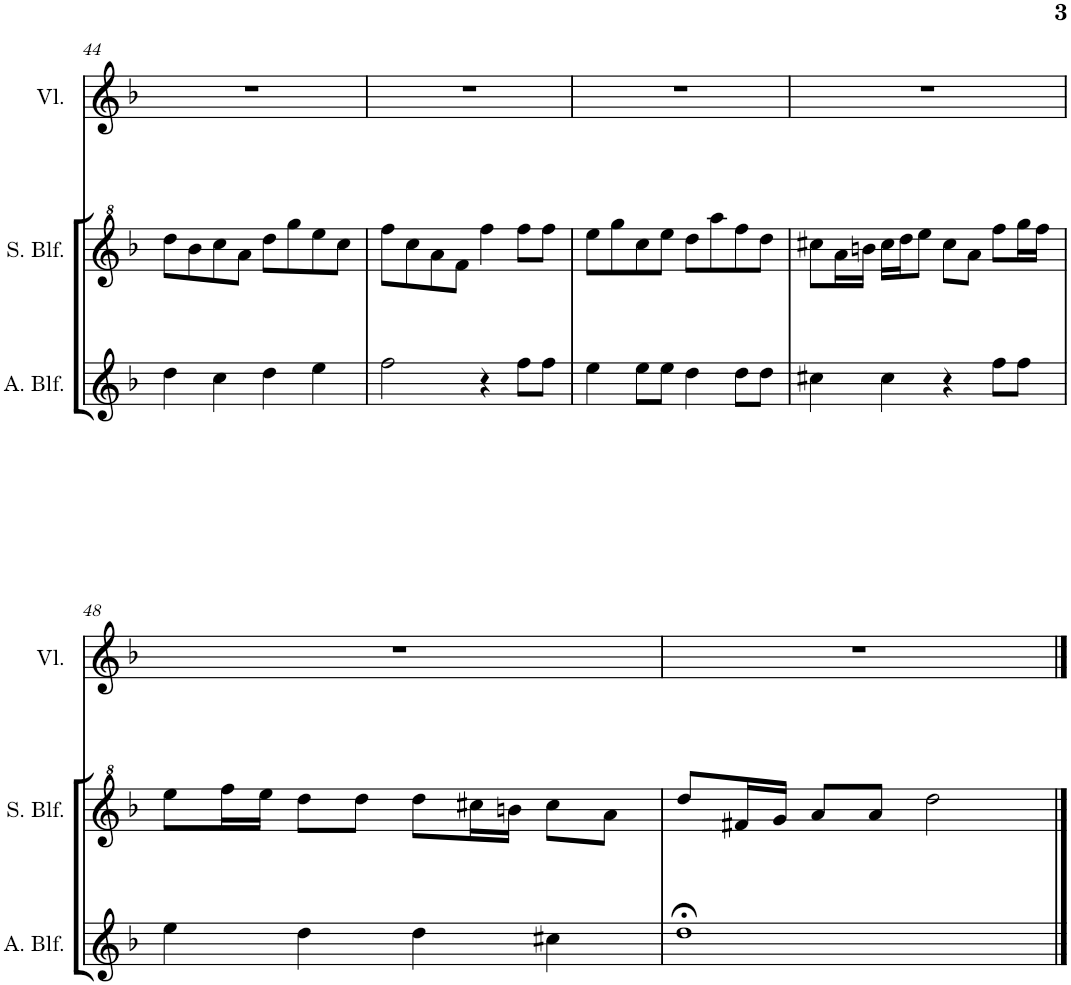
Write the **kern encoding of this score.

**kern	**kern	**kern
*part3	*part2	*part1
*staff3	*staff2	*staff1
*I"Alt-blokfluit	*I"Sopraan-blokfluit	*I"Viool
*I'A. Blf.	*I'S. Blf.	*I'Vl.
!!LO:PB:g=z
*clefG2	*clefG^2	*clefG2
*k[b-]	*k[b-]	*k[b-]
*M4/4	*M4/4	*M4/4
*met(c)	*met(c)	*met(c)
=44	=44	=44
4dd\	8ddd\L	1r
.	8bb-\	.
4cc\	8ccc\	.
.	8aa\J	.
4dd\	8ddd\L	.
.	8ggg\	.
4ee\	8eee\	.
.	8ccc\J	.
=45	=45	=45
2ff\	8fff\L	1r
.	8ccc\	.
.	8aa\	.
.	8ff\J	.
4r	4fff\	.
8ff\L	8fff\L	.
8ff\J	8fff\J	.
=46	=46	=46
4ee\	8eee\L	1r
.	8ggg\	.
8ee\L	8ccc\	.
8ee\J	8eee\J	.
4dd\	8ddd\L	.
.	8aaa\	.
8dd\L	8fff\	.
8dd\J	8ddd\J	.
=47	=47	=47
4cc#X\	8ccc#X\L	1r
.	16aa\L	.
.	16bbn\JJ	.
4cc#\	16ccc#\LL	.
.	16ddd\J	.
.	8eee\J	.
4r	8ccc#\L	.
.	8aa\J	.
8ff\L	8fff\L	.
8ff\J	16ggg\L	.
.	16fff\JJ	.
!!LO:LB:g=z
=48	=48	=48
4ee\	8eee\L	1r
.	16fff\L	.
.	16eee\JJ	.
4dd\	8ddd\L	.
.	8ddd\J	.
4dd\	8ddd\L	.
.	16ccc#X\L	.
.	16bbn\JJ	.
4cc#X\	8ccc#\L	.
.	8aa\J	.
=49	=49	=49
1dd;<	8ddd/L	1r
.	16ff#X/L	.
.	16gg/JJ	.
.	8aa/L	.
.	8aa/J	.
.	2ddd\	.
==	==	==
*-	*-	*-
